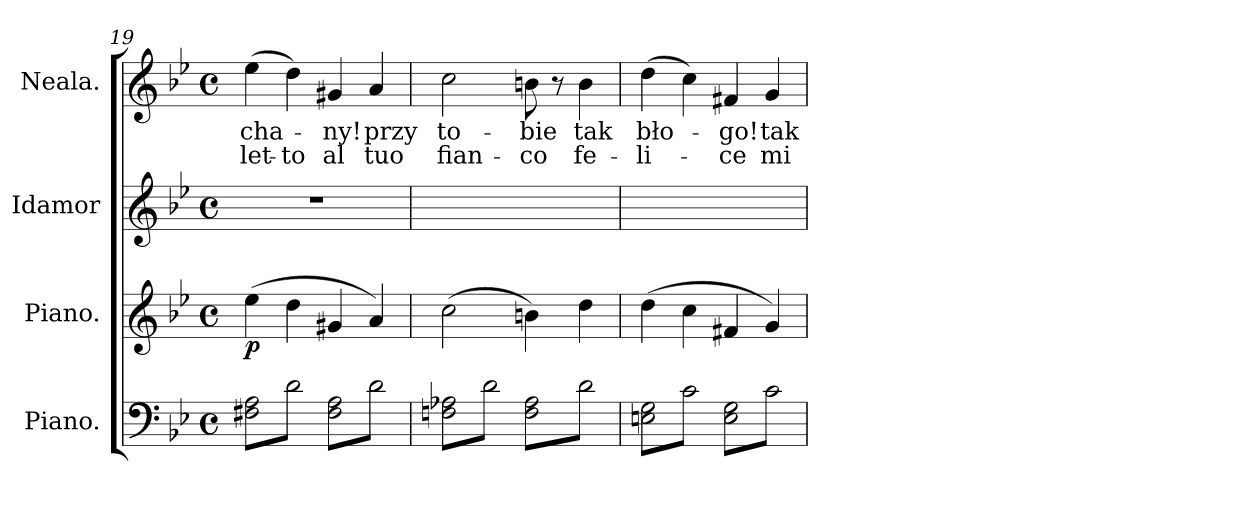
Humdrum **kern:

**kern	**kern	**dynam	**kern	**kern	**text	**text
*part4	*part3	*part3	*part2	*part1	*part1	*part1
*staff4	*staff3	*staff3	*staff2	*staff1	*staff1	*staff1
*I"Piano.	*I"Piano.	*	*I"Idamor	*I"Neala.	*	*
*	*	*	*I'I.	*I'N.	*	*
*clefF4	*clefG2	*	*clefG2	*clefG2	*	*
*k[b-e-]	*k[b-e-]	*	*k[b-e-]	*k[b-e-]	*	*
*g:	*g:	*	*g:	*g:	*	*
*M4/4	*M4/4	*	*M4/4	*M4/4	*	*
*met(c)	*met(c)	*	*met(c)	*met(c)	*	*
=19	=19	=19	=19	=19	=19	=19
*tremolo	*	*	*	*	*	*
8F#X\ 8A\L	(4ee-\	p	1r	(4ee-\	-cha-	-let-
8d\	.	.	.	.	.	.
8F#X\ 8A\	4dd\	.	.	4dd\)	.	-to
8d\J	.	.	.	.	.	.
8F#\ 8A\L	4g#X/	.	.	4g#X/	-ny!	al
8d\	.	.	.	.	.	.
8F#\ 8A\	4a/)	.	.	4a/	przy	tuo
8d\J	.	.	.	.	.	.
=20	=20	=20	=20	=20	=20	=20
8Fn\ 8A-X\L	(2cc\	.	1ryy	2cc\	to-	fian-
8d\	.	.	.	.	.	.
8Fn\ 8A-X\	.	.	.	.	.	.
8d\J	.	.	.	.	.	.
8F\ 8A-\L	4bn\)	.	.	8bn\	-bie	-co
8d\	.	.	.	8r	.	.
8F\ 8A-\	4dd\	.	.	4b\	tak	fe-
8d\J	.	.	.	.	.	.
=21	=21	=21	=21	=21	=21	=21
8En\ 8G\L	(4dd\	.	1ryy	(4dd\	bło-	-li-
8c\	.	.	.	.	.	.
8En\ 8G\	4cc\	.	.	4cc\)	.	.
8c\J	.	.	.	.	.	.
8E\ 8G\L	4f#X/	.	.	4f#X/	-go!	-ce
8c\	.	.	.	.	.	.
8E\ 8G\	4g/)	.	.	4g/	tak	mi
8c\J	.	.	.	.	.	.
*Xtremolo	*	*	*	*	*	*
.	.	.	.	.	.	.
.	.	.	.	.	.	.
=	=	=	=	=	=	=
*-	*-	*-	*-	*-	*-	*-
